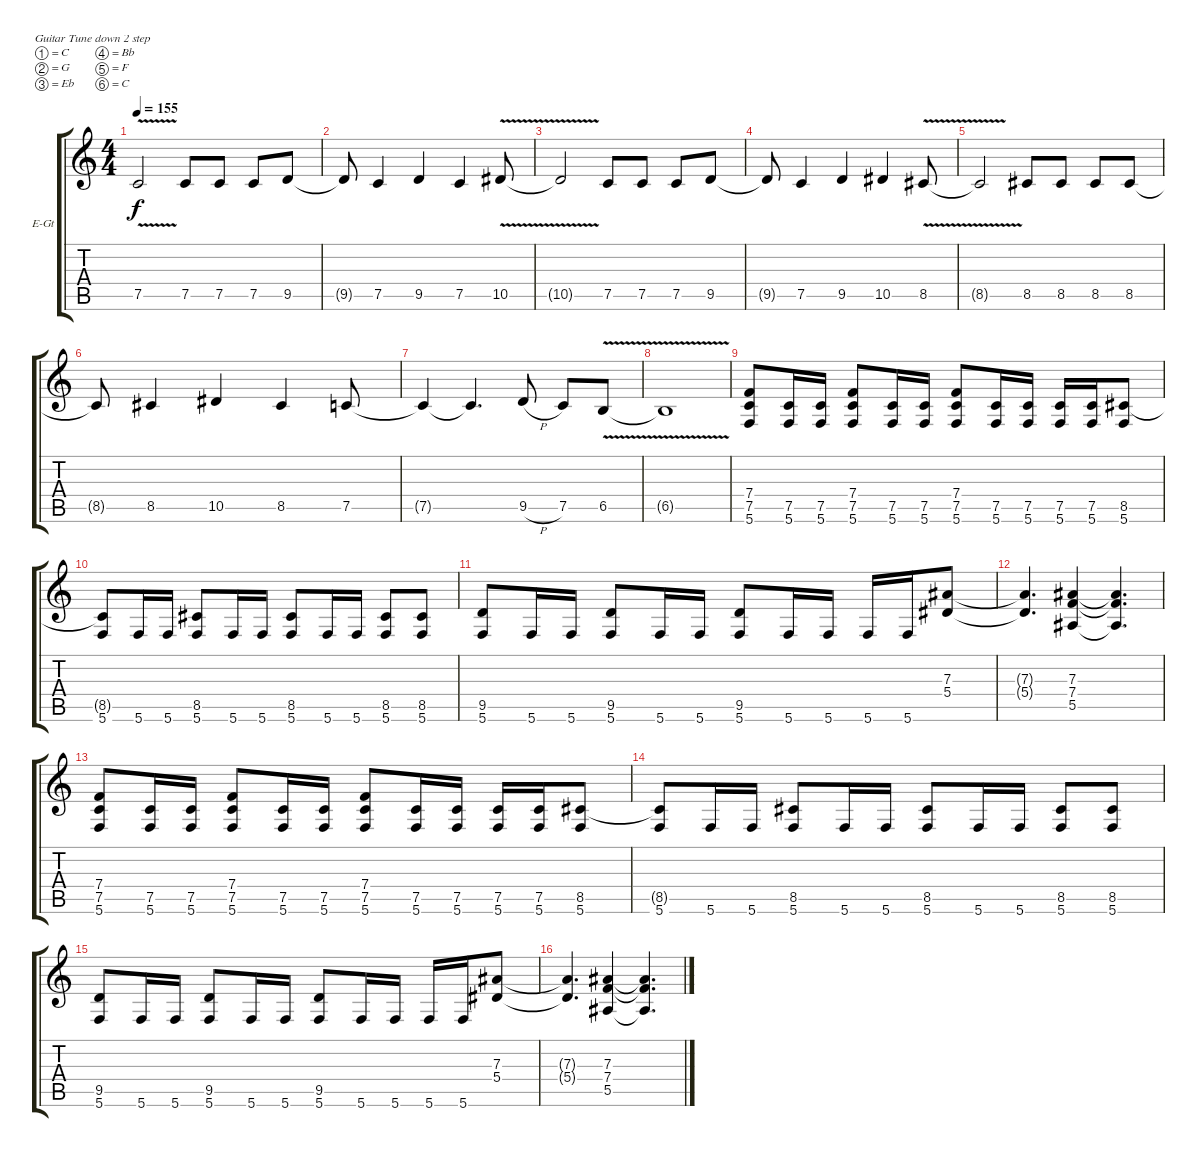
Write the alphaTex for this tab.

\defaultSystemsLayout 4
\bracketExtendMode groupsimilarinstruments
\firstSystemTrackNameOrientation horizontal
\otherSystemsTrackNameOrientation horizontal
\track ("Michael Amott" "E-Gt") {instrument overdrivenguitar}
\staff {score tabs}
\tuning (C4 G3 Eb3 Bb2 F2 C2)
\ts (4 4)
\tempo 155
\clef g2
\ks c
7.5{v}.2{dy f} 7.5.8 7.5.8 7.5.8 9.5.8 |
9.5{t}.8 7.5.4 9.5.4 7.5.4 10.5{v}.8 |
10.5{v t}.2 7.5.8 7.5.8 7.5.8 9.5.8 |
9.5{t}.8 7.5.4 9.5.4 10.5.4 8.5{v}.8 |
8.5{v t}.2 8.5.8 8.5.8 8.5.8 8.5.8 |
8.5{t}.8 8.5.4 10.5.4 8.5.4 7.5.8 |
7.5{t}.4 7.5{t}.4{d} 9.5{h}.8 7.5.8 6.5{v}.8 |
6.5{v t}.1 |
(7.4 7.5 5.6).8 (7.5 5.6).16 (7.5 5.6).16 (7.4 7.5 5.6).8 (7.5 5.6).16 (7.5 5.6).16 (7.4 7.5 5.6).8 (7.5 5.6).16 (7.5 5.6).16 (7.5 5.6).16 (7.5 5.6).16 (8.5 5.6).8 |
(8.5{t} 5.6).8 5.6.16 5.6.16 (8.5 5.6).8 5.6.16 5.6.16 (8.5 5.6).8 5.6.16 5.6.16 (8.5 5.6).8 (8.5 5.6).8 |
(9.5 5.6).8 5.6.16 5.6.16 (9.5 5.6).8 5.6.16 5.6.16 (9.5 5.6).8 5.6.16 5.6.16 5.6.16 5.6.16 (7.3 5.4).8 |
(7.3{t} 5.4{t}).4{d} (7.3 7.4 5.5).4 (7.3{t} 7.4{t} 5.5{t}).4{d} |
(7.4 7.5 5.6).8 (7.5 5.6).16 (7.5 5.6).16 (7.4 7.5 5.6).8 (7.5 5.6).16 (7.5 5.6).16 (7.4 7.5 5.6).8 (7.5 5.6).16 (7.5 5.6).16 (7.5 5.6).16 (7.5 5.6).16 (8.5 5.6).8 |
(8.5{t} 5.6).8 5.6.16 5.6.16 (8.5 5.6).8 5.6.16 5.6.16 (8.5 5.6).8 5.6.16 5.6.16 (8.5 5.6).8 (8.5 5.6).8 |
(9.5 5.6).8 5.6.16 5.6.16 (9.5 5.6).8 5.6.16 5.6.16 (9.5 5.6).8 5.6.16 5.6.16 5.6.16 5.6.16 (7.3 5.4).8 |
(7.3{t} 5.4{t}).4{d} (7.3 7.4 5.5).4 (7.3{t} 7.4{t} 5.5{t}).4{d}
